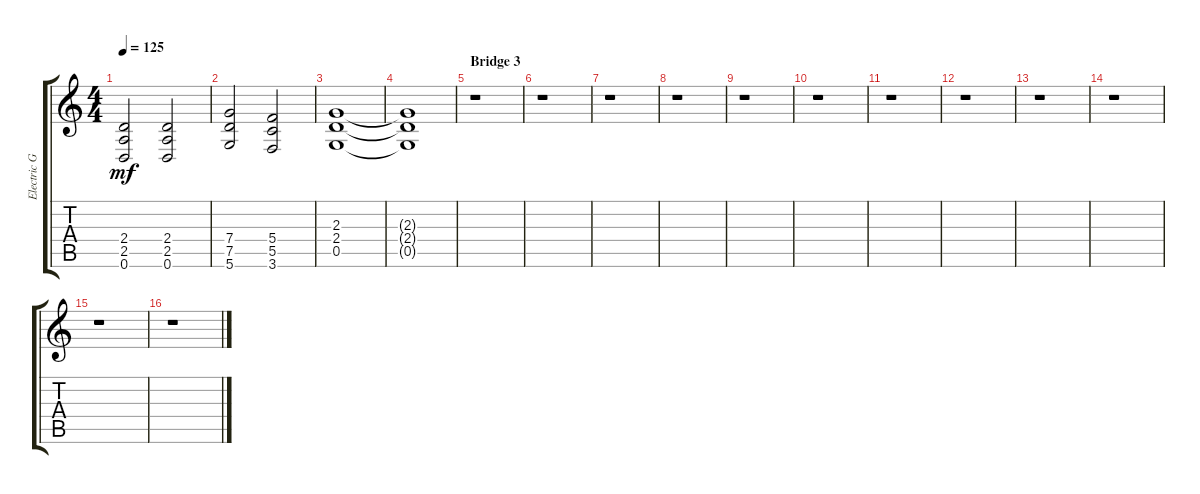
\track ("Electric Guitar" "Electric G") {instrument distortionguitar}
\staff {score tabs}
\tuning (D4 A3 F3 C3 G2 D2) {hide}
\ts (4 4)
\tempo 125
\clef g2
\ks c
(2.4 2.5 0.6).2{dy mf} (2.4 2.5 0.6).2 |
(7.4 7.5 5.6).2 (5.4 5.5 3.6).2 |
(2.3 2.4 0.5).1 |
(2.3{t} 2.4{t} 0.5{t}).1 |
\section ("" "Bridge 3")
r.1 |
r.1 |
r.1 |
r.1 |
r.1 |
r.1 |
r.1 |
r.1 |
r.1 |
r.1 |
r.1 |
r.1
